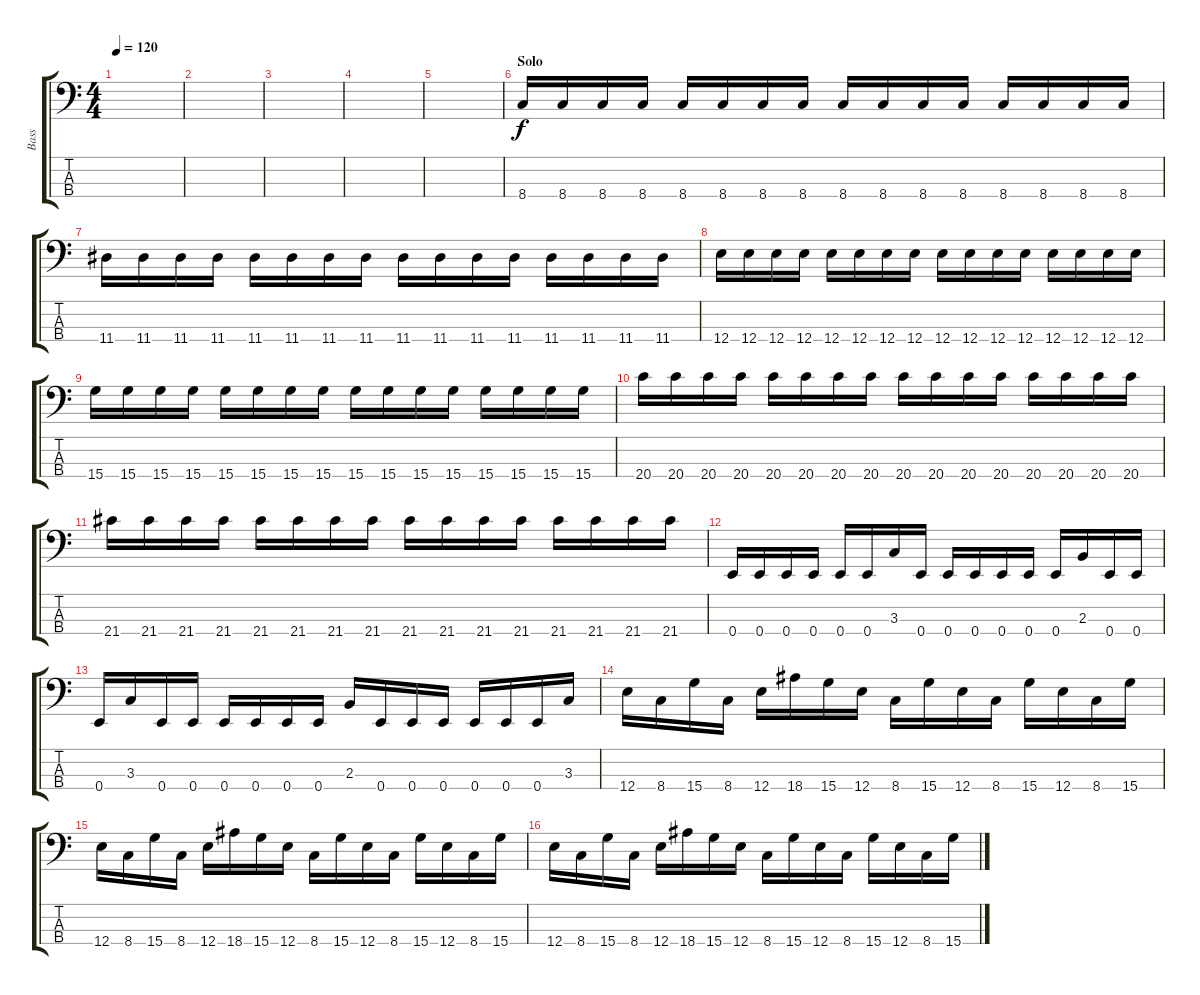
\track ("Bass" "Bass") {instrument electricbassfinger}
\staff {score tabs}
\tuning (G2 D2 A1 E1) {hide}
\ts (4 4)
\tempo 120
\clef f4
\ks c
|
|
|
|
|
\section ("" "Solo")
8.4.16 8.4.16 8.4.16 8.4.16 8.4.16 8.4.16 8.4.16 8.4.16 8.4.16 8.4.16 8.4.16 8.4.16 8.4.16 8.4.16 8.4.16 8.4.16 |
11.4.16 11.4.16 11.4.16 11.4.16 11.4.16 11.4.16 11.4.16 11.4.16 11.4.16 11.4.16 11.4.16 11.4.16 11.4.16 11.4.16 11.4.16 11.4.16 |
12.4.16 12.4.16 12.4.16 12.4.16 12.4.16 12.4.16 12.4.16 12.4.16 12.4.16 12.4.16 12.4.16 12.4.16 12.4.16 12.4.16 12.4.16 12.4.16 |
15.4.16 15.4.16 15.4.16 15.4.16 15.4.16 15.4.16 15.4.16 15.4.16 15.4.16 15.4.16 15.4.16 15.4.16 15.4.16 15.4.16 15.4.16 15.4.16 |
20.4.16 20.4.16 20.4.16 20.4.16 20.4.16 20.4.16 20.4.16 20.4.16 20.4.16 20.4.16 20.4.16 20.4.16 20.4.16 20.4.16 20.4.16 20.4.16 |
21.4.16 21.4.16 21.4.16 21.4.16 21.4.16 21.4.16 21.4.16 21.4.16 21.4.16 21.4.16 21.4.16 21.4.16 21.4.16 21.4.16 21.4.16 21.4.16 |
0.4.16 0.4.16 0.4.16 0.4.16 0.4.16 0.4.16 3.3.16 0.4.16 0.4.16 0.4.16 0.4.16 0.4.16 0.4.16 2.3.16 0.4.16 0.4.16 |
0.4.16 3.3.16 0.4.16 0.4.16 0.4.16 0.4.16 0.4.16 0.4.16 2.3.16 0.4.16 0.4.16 0.4.16 0.4.16 0.4.16 0.4.16 3.3.16 |
12.4.16 8.4.16 15.4.16 8.4.16 12.4.16 18.4.16 15.4.16 12.4.16 8.4.16 15.4.16 12.4.16 8.4.16 15.4.16 12.4.16 8.4.16 15.4.16 |
12.4.16 8.4.16 15.4.16 8.4.16 12.4.16 18.4.16 15.4.16 12.4.16 8.4.16 15.4.16 12.4.16 8.4.16 15.4.16 12.4.16 8.4.16 15.4.16 |
12.4.16 8.4.16 15.4.16 8.4.16 12.4.16 18.4.16 15.4.16 12.4.16 8.4.16 15.4.16 12.4.16 8.4.16 15.4.16 12.4.16 8.4.16 15.4.16
